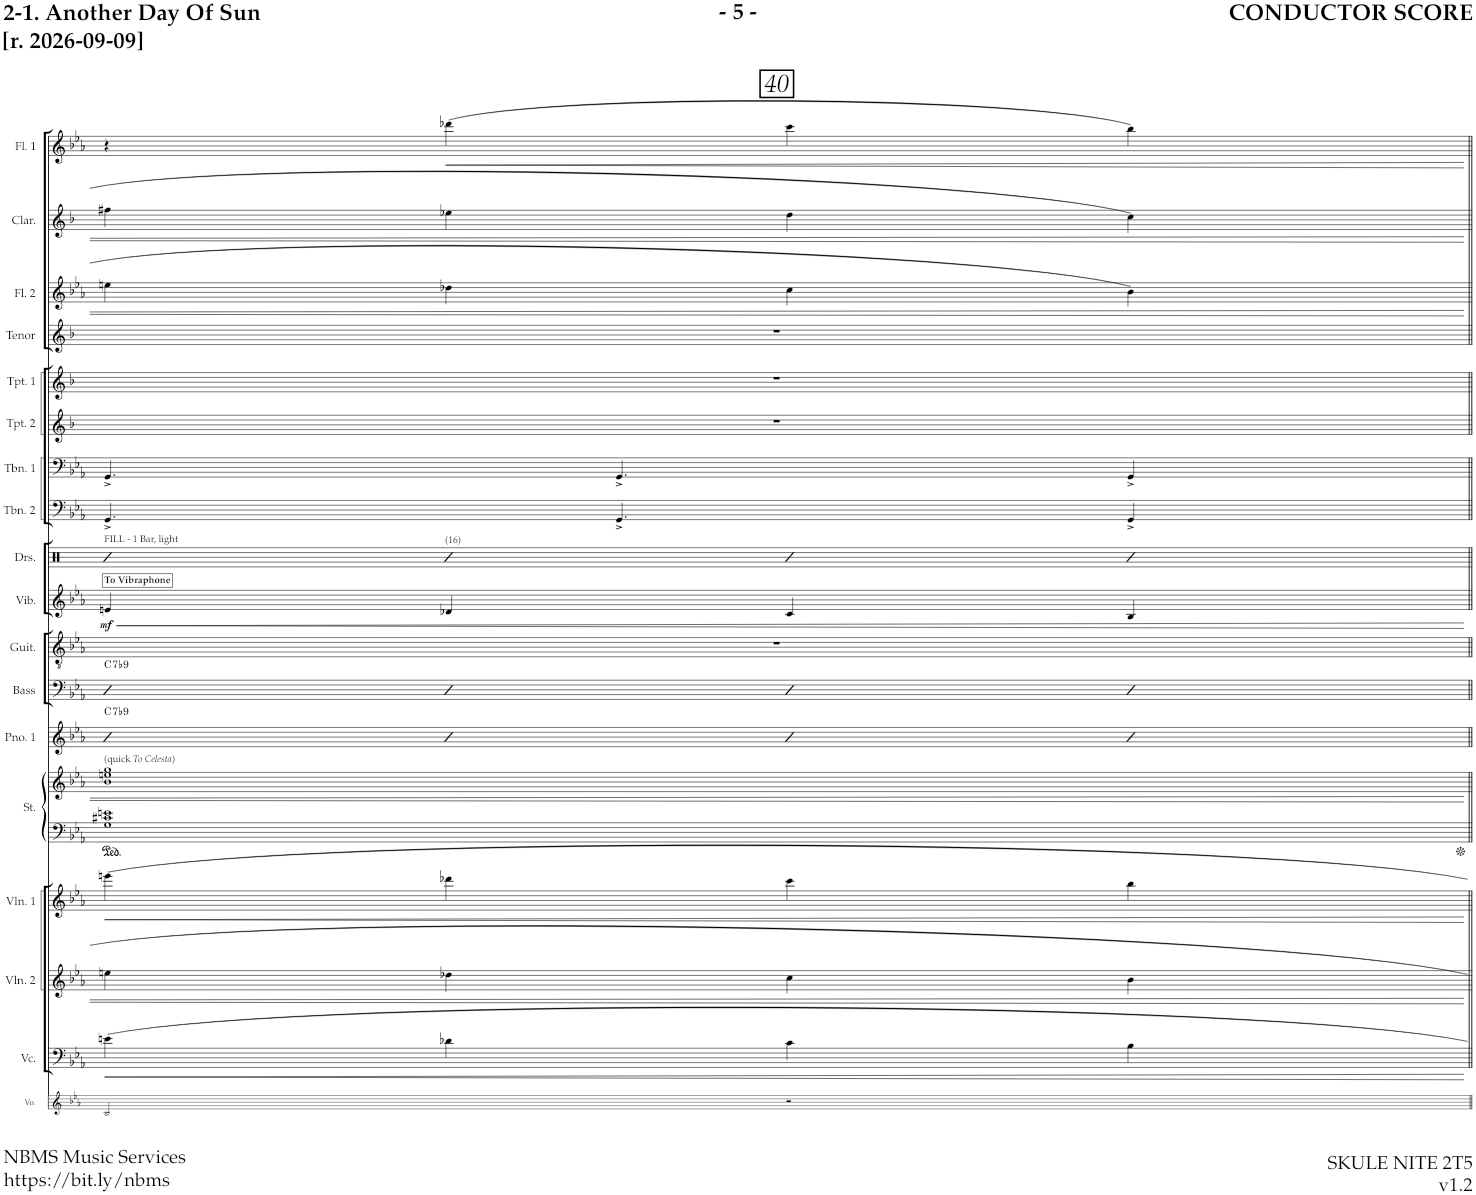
**kern	**kern	**dynam	**kern	**kern	**dynam	**kern	**kern	**kern	**harte	**kern	**harte	**kern	**kern	**dynam	**kern	**kern	**kern	**kern	**kern	**kern	**kern	**kern	**kern	**dynam
*part18	*part17	*part17	*part16	*part15	*part15	*part14	*part14	*part13	*part13	*part12	*part12	*part11	*part10	*part10	*part9	*part8	*part7	*part6	*part5	*part4	*part3	*part2	*part1	*part1
*staff19	*staff18	*staff18	*staff17	*staff16	*staff16	*staff15	*staff14	*staff13	*	*staff12	*	*staff11	*staff10	*staff10	*staff9	*staff8	*staff7	*staff6	*staff5	*staff4	*staff3	*staff2	*staff1	*staff1
*I"Voice	*I"Violoncello	*	*I"Violin 2	*I"Violin 1	*	*I"Piano 2	*	*I"Piano 1	*	*I"Bass	*	*I"Guitar	*I"Percussion	*	*I"Drumset	*I"Trombone 2	*I"Trombone 1	*I"Trumpet 2	*I"Trumpet 1	*I"REED 4 (Tenor Sax)	*I"REED 3 (Alto Sax, Flute)	*I"REED 2 (Clarinet)	*I"Flute (Doubles Bari Sax)	*
*I'Vo.	*I'Vc.	*	*I'Vln. 2	*I'Vln. 1	*	*I'Pno. 2	*	*I'Pno. 1	*	*I'Bass	*	*I'Guit.	*I'Perc.	*	*I'Drs.	*I'Tbn. 2	*I'Tbn. 1	*I'Tpt. 2	*I'Tpt. 1	*I'Tenor	*I'Alto	*I'Clar.	*I'Fl. 1	*
!!LO:PB:g=z
*clefG2	*clefF4	*	*clefG2	*clefG2	*	*clefF4	*clefG2	*clefG2	*	*clefF4	*	*clefGv2	*clefG2	*	*clefX	*clefF4	*clefF4	*clefG2	*clefG2	*clefG2	*clefG2	*clefG2	*clefG2	*
*	*	*	*	*	*	*Trd-7c-12	*Trd-7c-12	*	*	*Trd7c12	*	*	*	*	*	*	*	*Trd1c2	*Trd1c2	*Trd8c14	*Trd5c9	*Trd1c2	*Trd12c21	*
*k[b-e-a-]	*k[b-e-a-]	*	*k[b-e-a-]	*k[b-e-a-]	*	*k[b-e-a-]	*k[b-e-a-]	*k[b-e-a-]	*	*k[b-e-a-]	*	*k[b-e-a-]	*k[b-e-a-]	*	*k[]	*k[b-e-a-]	*k[b-e-a-]	*k[b-]	*k[b-]	*k[b-]	*k[b-e-a-]	*k[b-]	*k[b-e-a-]	*
*M2/2	*M2/2	*	*M2/2	*M2/2	*	*M2/2	*M2/2	*M2/2	*	*M2/2	*	*M2/2	*M2/2	*	*M2/2	*M2/2	*M2/2	*M2/2	*M2/2	*M2/2	*M2/2	*M2/2	*M2/2	*
*met(c|)	*met(c|)	*	*met(c|)	*met(c|)	*	*met(c|)	*met(c|)	*met(c|)	*	*met(c|)	*	*met(c|)	*met(c|)	*	*met(c|)	*met(c|)	*met(c|)	*met(c|)	*met(c|)	*met(c|)	*met(c|)	*met(c|)	*met(c|)	*
=40	=40	=40	=40	=40	=40	=40	=40	=40	=40	=40	=40	=40	=40	=40	=40	=40	=40	=40	=40	=40	=40	=40	=40	=40
!	!	!	!	!	!	!	!	!	!	!	!	!	!	!	!LO:TX:a:t=FILL - 1 Bar, light	!	!	!	!	!	!	!	!	!
!	!	!	!	!	!	!	!	!	!	!	!	!	!LO:TX:a:B:t=To Vibraphone	!	!	!	!	!	!	!	!	!	!	!
!	!	!	!	!	!	!	!LO:TX:a:t=(quick	!	!	!	!	!	!	!	!	!	!	!	!	!	!	!	!	!
!	!	!	!	!	!	!	!LO:TX:a:i:t=To Celesta	!	!	!	!	!	!	!	!	!	!	!	!	!	!	!	!	!
!	!	!	!	!	!	!	!LO:TX:a:t=)	!	!	!	!	!	!	!	!	!	!	!	!	!	!	!	!	!
!	!	!LO:HP:b	!	!	!LO:HP:b	!	!	!	!	!	!	!	!	!LO:HP:b	!	!	!	!	!	!	!	!	!	!
!	!	!	!	!	!	!	!	!	!LO:H:kt=7	!	!LO:H:kt=7	!	!	!LO:DY:n=1:b	!	!	!	!	!	!	!	!	!	!
2B-/	4en\	<	4een\	4eeen\	<	1G 1c#X 1en	1b- 1een 1gg	4BBB-	C:7(b9)	4E-	C:7(b9)	1r	4Re/	< mf	4R	4.GG^/	4.GG^/	1r	1r	1r	4een\	4ff#X\	4r	.
!	!	!	!	!	!	!	!	!	!	!	!	!	!	!	!LO:TX:a:t=(16)	!	!	!	!	!	!	!	!	!
!	!	!	!	!	!	!	!	!	!	!	!	!	!	!	!	!	!	!	!	!	!	!	!	!LO:HP:b
.	4d-X\	.	4dd-X\	4ddd-X\	.	.	.	4CC	.	4F	.	.	4Rd/	.	4R	.	.	.	.	.	4dd-X\	4ee-X\	(4ddd-X\	<
.	.	.	.	.	.	.	.	.	.	.	.	.	.	.	.	4.GG^/	4.GG^/	.	.	.	.	.	.	.
2r	4c\	.	4cc\	4ccc\	.	.	.	4DD	.	4G	.	.	4Rc/	.	4R	.	.	.	.	.	4cc\	4dd\	4ccc\	.
.	4B-\	.	4b-\	4bb-\	.	.	.	4BBB-	.	4E-	.	.	4RB/	.	4R	4GG^/	4GG^/	.	.	.	4b-\	4cc\	4bb-\)	.
.	.	[	.	.	[	.	.	.	.	.	.	.	.	[	.	.	.	.	.	.	.	.	.	[
=||	=||	=||	=||	=||	=||	=||	=||	=||	=||	=||	=||	=||	=||	=||	=||	=||	=||	=||	=||	=||	=||	=||	=||	=||
*-	*-	*-	*-	*-	*-	*-	*-	*-	*-	*-	*-	*-	*-	*-	*-	*-	*-	*-	*-	*-	*-	*-	*-	*-
